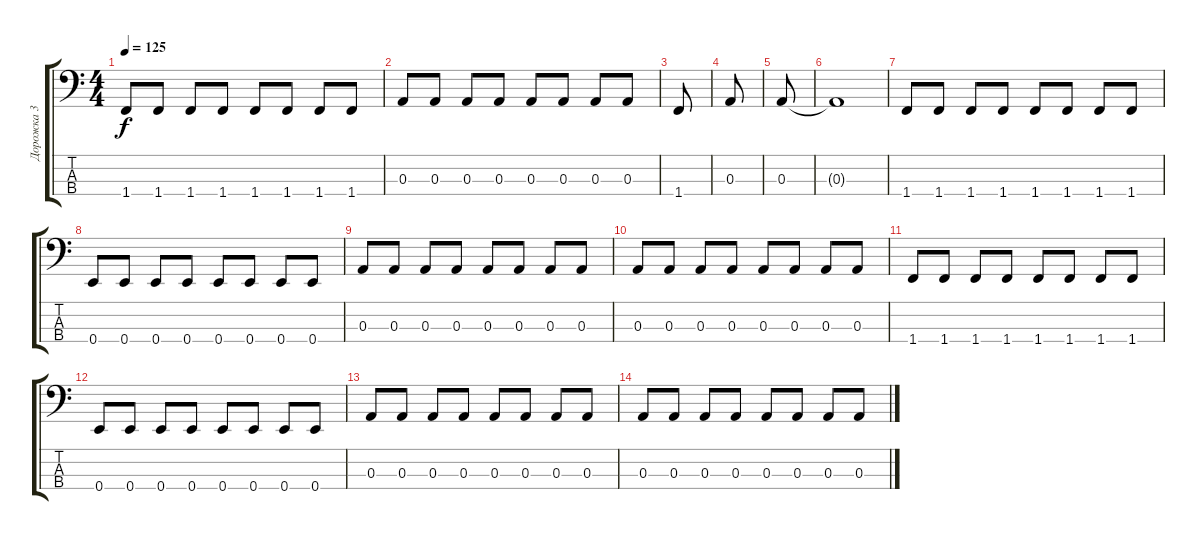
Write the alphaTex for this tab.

\track ("Дорожка 3" "Дорожка 3") {instrument electricbassfinger}
\staff {score tabs}
\tuning (G2 D2 A1 E1) {hide}
\ts (4 4)
\tempo 125
\clef f4
\ks c
1.4.8{dy f} 1.4.8 1.4.8 1.4.8 1.4.8 1.4.8 1.4.8 1.4.8 |
0.3.8 0.3.8 0.3.8 0.3.8 0.3.8 0.3.8 0.3.8 0.3.8 |
1.4.8 |
0.3.8 |
0.3.8 |
0.3{t}.1 |
1.4.8 1.4.8 1.4.8 1.4.8 1.4.8 1.4.8 1.4.8 1.4.8 |
0.4.8 0.4.8 0.4.8 0.4.8 0.4.8 0.4.8 0.4.8 0.4.8 |
0.3.8 0.3.8 0.3.8 0.3.8 0.3.8 0.3.8 0.3.8 0.3.8 |
0.3.8 0.3.8 0.3.8 0.3.8 0.3.8 0.3.8 0.3.8 0.3.8 |
1.4.8 1.4.8 1.4.8 1.4.8 1.4.8 1.4.8 1.4.8 1.4.8 |
0.4.8 0.4.8 0.4.8 0.4.8 0.4.8 0.4.8 0.4.8 0.4.8 |
0.3.8 0.3.8 0.3.8 0.3.8 0.3.8 0.3.8 0.3.8 0.3.8 |
0.3.8 0.3.8 0.3.8 0.3.8 0.3.8 0.3.8 0.3.8 0.3.8
